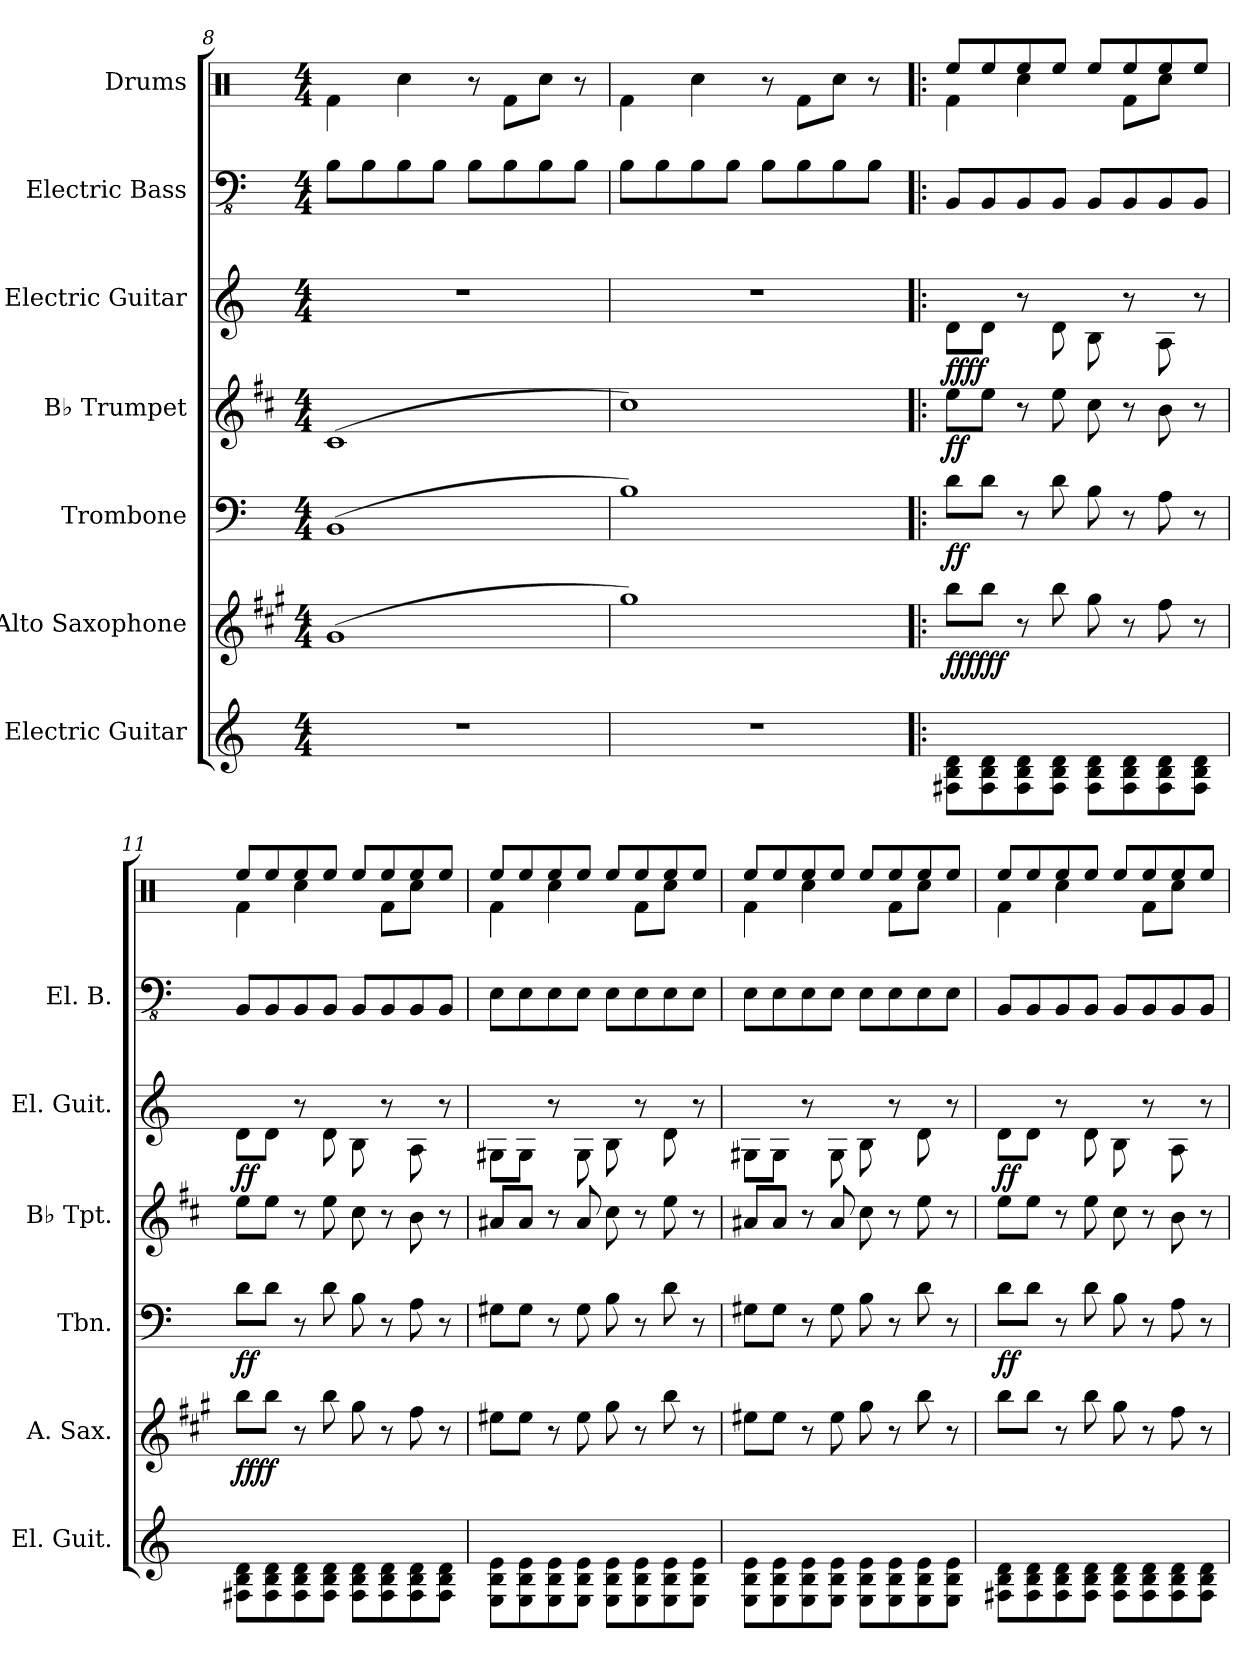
**kern	**kern	**dynam	**kern	**dynam	**kern	**dynam	**kern	**dynam	**kern	**kern
*part7	*part6	*part6	*part5	*part5	*part4	*part4	*part3	*part3	*part2	*part1
*staff7	*staff6	*staff6	*staff5	*staff5	*staff4	*staff4	*staff3	*staff3	*staff2	*staff1
*I"Electric Guitar	*I"Alto Saxophone	*	*I"Trombone	*	*I"B♭ Trumpet	*	*I"Electric Guitar	*	*I"Electric Bass	*I"Drums
*I'El. Guit.	*I'A. Sax.	*	*I'Tbn.	*	*I'B♭ Tpt.	*	*I'El. Guit.	*	*I'El. B.	*
*	*clefG2	*	*clefF4	*	*clefG2	*	*	*	*clefFv4	*clefX
*	*ITrd5c9	*	*	*	*ITrd1c2	*	*	*	*	*
*k[]	*k[]	*	*k[]	*	*k[]	*	*k[]	*	*k[]	*k[]
*M4/4	*M4/4	*	*M4/4	*	*M4/4	*	*M4/4	*	*M4/4	*M4/4
=8	=8	=8	=8	=8	=8	=8	=8	=8	=8	=8
1r	(1B	.	(1BB	.	(1B	.	1r	.	8BB\L	4Rf\
.	.	.	.	.	.	.	.	.	8BB\	.
.	.	.	.	.	.	.	.	.	8BB\	4Rcc\
.	.	.	.	.	.	.	.	.	8BB\J	.
.	.	.	.	.	.	.	.	.	8BB\L	8r
.	.	.	.	.	.	.	.	.	8BB\	8Rf\L
.	.	.	.	.	.	.	.	.	8BB\	8Rcc\J
.	.	.	.	.	.	.	.	.	8BB\J	8r
=9	=9	=9	=9	=9	=9	=9	=9	=9	=9	=9
1r	1b)	.	1B)	.	1b)	.	1r	.	8BB\L	4Rf\
.	.	.	.	.	.	.	.	.	8BB\	.
.	.	.	.	.	.	.	.	.	8BB\	4Rcc\
.	.	.	.	.	.	.	.	.	8BB\J	.
.	.	.	.	.	.	.	.	.	8BB\L	8r
.	.	.	.	.	.	.	.	.	8BB\	8Rf\L
.	.	.	.	.	.	.	.	.	8BB\	8Rcc\J
.	.	.	.	.	.	.	.	.	8BB\J	8r
!!LO:PB:g=z
=10!|:	=10!|:	=10!|:	=10!|:	=10!|:	=10!|:	=10!|:	=10!|:	=10!|:	=10!|:	=10!|:
*	*	*	*	*	*	*	*	*	*	*^
!	!	!LO:DY:b	!	!	!	!	!	!	!	!	!
!	!	!LO:DY:n=1:b	!	!	!	!	!	!	!	!	!
!	!	!LO:DY:n=2:b	!	!LO:DY:b	!	!LO:DY:b	!	!LO:DY:b	!	!	!
!	!	!	!	!	!	!	!	!LO:DY:n=1:b	!	!	!
8F#\ 8B\ 8d\L	8dd\L	ff ff ff	8d\L	ff	8dd\L	ff	8d\L	ff ff	8BBB/L	8Ree/L	4Rf\
8F#\ 8B\ 8d\	8dd\J	.	8d\J	.	8dd\J	.	8d\J	.	8BBB/	8Ree/	.
8F#\ 8B\ 8d\	8r	.	8r	.	8r	.	8r	.	8BBB/	8Ree/	4Rcc\
8F#\ 8B\ 8d\J	8dd\	.	8d\	.	8dd\	.	8d\	.	8BBB/J	8Ree/J	.
8F#\ 8B\ 8d\L	8b\	.	8B\	.	8b\	.	8B\	.	8BBB/L	8Ree/L	8ryy
8F#\ 8B\ 8d\	8r	.	8r	.	8r	.	8r	.	8BBB/	8Ree/	8Rf\L
8F#\ 8B\ 8d\	8a\	.	8A\	.	8a\	.	8A\	.	8BBB/	8Ree/	8Rcc\J
8F#\ 8B\ 8d\J	8r	.	8r	.	8r	.	8r	.	8BBB/J	8Ree/J	8ryy
!!LO:PB:g=z	!!
=11	=11	=11	=11	=11	=11	=11	=11	=11	=11	=11	=11
!	!	!LO:DY:b	!	!	!	!	!	!	!	!	!
!	!	!LO:DY:n=1:b	!	!LO:DY:b	!	!	!	!LO:DY:b	!	!	!
8F#\ 8B\ 8d\L	8dd\L	ff ff	8d\L	ff	8dd\L	.	8d\L	ff	8BBB/L	8Ree/L	4Rf\
8F#\ 8B\ 8d\	8dd\J	.	8d\J	.	8dd\J	.	8d\J	.	8BBB/	8Ree/	.
8F#\ 8B\ 8d\	8r	.	8r	.	8r	.	8r	.	8BBB/	8Ree/	4Rcc\
8F#\ 8B\ 8d\J	8dd\	.	8d\	.	8dd\	.	8d\	.	8BBB/J	8Ree/J	.
8F#\ 8B\ 8d\L	8b\	.	8B\	.	8b\	.	8B\	.	8BBB/L	8Ree/L	8ryy
8F#\ 8B\ 8d\	8r	.	8r	.	8r	.	8r	.	8BBB/	8Ree/	8Rf\L
8F#\ 8B\ 8d\	8a\	.	8A\	.	8a\	.	8A\	.	8BBB/	8Ree/	8Rcc\J
8F#\ 8B\ 8d\J	8r	.	8r	.	8r	.	8r	.	8BBB/J	8Ree/J	8ryy
=12	=12	=12	=12	=12	=12	=12	=12	=12	=12	=12	=12
8E\ 8B\ 8e\L	8g#X\L	.	8G#X\L	.	8g#X/L	.	8G#X\L	.	8EE\L	8Ree/L	4Rf\
8E\ 8B\ 8e\	8g#\J	.	8G#\J	.	8g#/J	.	8G#\J	.	8EE\	8Ree/	.
8E\ 8B\ 8e\	8r	.	8r	.	8r	.	8r	.	8EE\	8Ree/	4Rcc\
8E\ 8B\ 8e\J	8g#\	.	8G#\	.	8g#/	.	8G#\	.	8EE\J	8Ree/J	.
8E\ 8B\ 8e\L	8b\	.	8B\	.	8b\	.	8B\	.	8EE\L	8Ree/L	8ryy
8E\ 8B\ 8e\	8r	.	8r	.	8r	.	8r	.	8EE\	8Ree/	8Rf\L
8E\ 8B\ 8e\	8dd\	.	8d\	.	8dd\	.	8d\	.	8EE\	8Ree/	8Rcc\J
8E\ 8B\ 8e\J	8r	.	8r	.	8r	.	8r	.	8EE\J	8Ree/J	8ryy
=13	=13	=13	=13	=13	=13	=13	=13	=13	=13	=13	=13
8E\ 8B\ 8e\L	8g#X\L	.	8G#X\L	.	8g#X/L	.	8G#X\L	.	8EE\L	8Ree/L	4Rf\
8E\ 8B\ 8e\	8g#\J	.	8G#\J	.	8g#/J	.	8G#\J	.	8EE\	8Ree/	.
8E\ 8B\ 8e\	8r	.	8r	.	8r	.	8r	.	8EE\	8Ree/	4Rcc\
8E\ 8B\ 8e\J	8g#\	.	8G#\	.	8g#/	.	8G#\	.	8EE\J	8Ree/J	.
8E\ 8B\ 8e\L	8b\	.	8B\	.	8b\	.	8B\	.	8EE\L	8Ree/L	8ryy
8E\ 8B\ 8e\	8r	.	8r	.	8r	.	8r	.	8EE\	8Ree/	8Rf\L
8E\ 8B\ 8e\	8dd\	.	8d\	.	8dd\	.	8d\	.	8EE\	8Ree/	8Rcc\J
8E\ 8B\ 8e\J	8r	.	8r	.	8r	.	8r	.	8EE\J	8Ree/J	8ryy
=14	=14	=14	=14	=14	=14	=14	=14	=14	=14	=14	=14
!	!	!	!	!LO:DY:b	!	!	!	!LO:DY:b	!	!	!
8F#\ 8B\ 8d\L	8dd\L	.	8d\L	ff	8dd\L	.	8d\L	ff	8BBB/L	8Ree/L	4Rf\
8F#\ 8B\ 8d\	8dd\J	.	8d\J	.	8dd\J	.	8d\J	.	8BBB/	8Ree/	.
8F#\ 8B\ 8d\	8r	.	8r	.	8r	.	8r	.	8BBB/	8Ree/	4Rcc\
8F#\ 8B\ 8d\J	8dd\	.	8d\	.	8dd\	.	8d\	.	8BBB/J	8Ree/J	.
8F#\ 8B\ 8d\L	8b\	.	8B\	.	8b\	.	8B\	.	8BBB/L	8Ree/L	8ryy
8F#\ 8B\ 8d\	8r	.	8r	.	8r	.	8r	.	8BBB/	8Ree/	8Rf\L
8F#\ 8B\ 8d\	8a\	.	8A\	.	8a\	.	8A\	.	8BBB/	8Ree/	8Rcc\J
8F#\ 8B\ 8d\J	8r	.	8r	.	8r	.	8r	.	8BBB/J	8Ree/J	8ryy
*	*	*	*	*	*	*	*	*	*	*v	*v
=	=	=	=	=	=	=	=	=	=	=
*-	*-	*-	*-	*-	*-	*-	*-	*-	*-	*-
